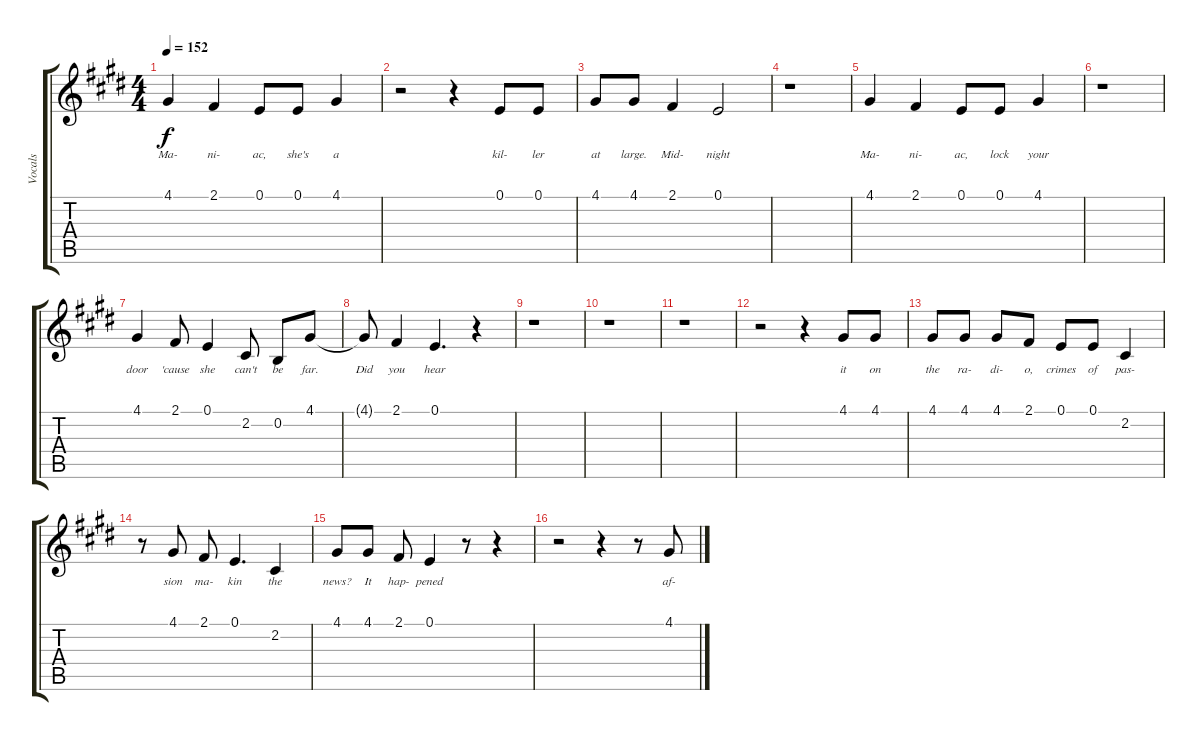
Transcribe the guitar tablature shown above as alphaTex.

\track ("Vocals" "Vocals") {instrument flute}
\staff {score tabs}
\tuning (E4 B3 G3 D3 A2 E2) {hide}
\ts (4 4)
\tempo 152
\clef g2
\ks e
4.1.4{lyrics (0 "Ma-") lyrics (1 "") lyrics (2 "") lyrics (3 "") lyrics (4 "") dy f} 2.1.4{lyrics (0 "ni-") lyrics (1 "") lyrics (2 "") lyrics (3 "") lyrics (4 "")} 0.1.8{lyrics (0 "ac,") lyrics (1 "") lyrics (2 "") lyrics (3 "") lyrics (4 "")} 0.1.8{lyrics (0 "she's") lyrics (1 "") lyrics (2 "") lyrics (3 "") lyrics (4 "")} 4.1.4{lyrics (0 "a") lyrics (1 "") lyrics (2 "") lyrics (3 "") lyrics (4 "")} |
r.2 r.4 0.1.8{lyrics (0 "kil-") lyrics (1 "") lyrics (2 "") lyrics (3 "") lyrics (4 "")} 0.1.8{lyrics (0 "ler") lyrics (1 "") lyrics (2 "") lyrics (3 "") lyrics (4 "")} |
4.1.8{lyrics (0 "at") lyrics (1 "") lyrics (2 "") lyrics (3 "") lyrics (4 "")} 4.1.8{lyrics (0 "large.") lyrics (1 "") lyrics (2 "") lyrics (3 "") lyrics (4 "")} 2.1.4{lyrics (0 "Mid-") lyrics (1 "") lyrics (2 "") lyrics (3 "") lyrics (4 "")} 0.1.2{lyrics (0 "night") lyrics (1 "") lyrics (2 "") lyrics (3 "") lyrics (4 "")} |
r.1 |
4.1.4{lyrics (0 "Ma-") lyrics (1 "") lyrics (2 "") lyrics (3 "") lyrics (4 "")} 2.1.4{lyrics (0 "ni-") lyrics (1 "") lyrics (2 "") lyrics (3 "") lyrics (4 "")} 0.1.8{lyrics (0 "ac,") lyrics (1 "") lyrics (2 "") lyrics (3 "") lyrics (4 "")} 0.1.8{lyrics (0 "lock") lyrics (1 "") lyrics (2 "") lyrics (3 "") lyrics (4 "")} 4.1.4{lyrics (0 "your") lyrics (1 "") lyrics (2 "") lyrics (3 "") lyrics (4 "")} |
r.1 |
4.1.4{lyrics (0 "door") lyrics (1 "") lyrics (2 "") lyrics (3 "") lyrics (4 "")} 2.1.8{lyrics (0 "'cause") lyrics (1 "") lyrics (2 "") lyrics (3 "") lyrics (4 "")} 0.1.4{lyrics (0 "she") lyrics (1 "") lyrics (2 "") lyrics (3 "") lyrics (4 "")} 2.2.8{lyrics (0 "can't") lyrics (1 "") lyrics (2 "") lyrics (3 "") lyrics (4 "")} 0.2.8{lyrics (0 "be") lyrics (1 "") lyrics (2 "") lyrics (3 "") lyrics (4 "")} 4.1.8{lyrics (0 "far.") lyrics (1 "") lyrics (2 "") lyrics (3 "") lyrics (4 "")} |
4.1{t}.8{lyrics (0 "Did") lyrics (1 "") lyrics (2 "") lyrics (3 "") lyrics (4 "")} 2.1.4{lyrics (0 "you") lyrics (1 "") lyrics (2 "") lyrics (3 "") lyrics (4 "")} 0.1.4{d lyrics (0 "hear") lyrics (1 "") lyrics (2 "") lyrics (3 "") lyrics (4 "")} r.4 |
r.1 |
r.1 |
r.1 |
r.2 r.4 4.1.8{lyrics (0 "it") lyrics (1 "") lyrics (2 "") lyrics (3 "") lyrics (4 "")} 4.1.8{lyrics (0 "on") lyrics (1 "") lyrics (2 "") lyrics (3 "") lyrics (4 "")} |
4.1.8{lyrics (0 "the") lyrics (1 "") lyrics (2 "") lyrics (3 "") lyrics (4 "")} 4.1.8{lyrics (0 "ra-") lyrics (1 "") lyrics (2 "") lyrics (3 "") lyrics (4 "")} 4.1.8{lyrics (0 "di-") lyrics (1 "") lyrics (2 "") lyrics (3 "") lyrics (4 "")} 2.1.8{lyrics (0 "o,") lyrics (1 "") lyrics (2 "") lyrics (3 "") lyrics (4 "")} 0.1.8{lyrics (0 "crimes") lyrics (1 "") lyrics (2 "") lyrics (3 "") lyrics (4 "")} 0.1.8{lyrics (0 "of") lyrics (1 "") lyrics (2 "") lyrics (3 "") lyrics (4 "")} 2.2.4{lyrics (0 "pas-") lyrics (1 "") lyrics (2 "") lyrics (3 "") lyrics (4 "")} |
r.8 4.1.8{lyrics (0 "sion") lyrics (1 "") lyrics (2 "") lyrics (3 "") lyrics (4 "")} 2.1.8{lyrics (0 "ma-") lyrics (1 "") lyrics (2 "") lyrics (3 "") lyrics (4 "")} 0.1.4{d lyrics (0 "kin") lyrics (1 "") lyrics (2 "") lyrics (3 "") lyrics (4 "")} 2.2.4{lyrics (0 "the") lyrics (1 "") lyrics (2 "") lyrics (3 "") lyrics (4 "")} |
4.1.8{lyrics (0 "news?") lyrics (1 "") lyrics (2 "") lyrics (3 "") lyrics (4 "")} 4.1.8{lyrics (0 "It") lyrics (1 "") lyrics (2 "") lyrics (3 "") lyrics (4 "")} 2.1.8{lyrics (0 "hap-") lyrics (1 "") lyrics (2 "") lyrics (3 "") lyrics (4 "")} 0.1.4{lyrics (0 "pened") lyrics (1 "") lyrics (2 "") lyrics (3 "") lyrics (4 "")} r.8 r.4 |
r.2 r.4 r.8 4.1.8{lyrics (0 "af-") lyrics (1 "") lyrics (2 "") lyrics (3 "") lyrics (4 "")}
